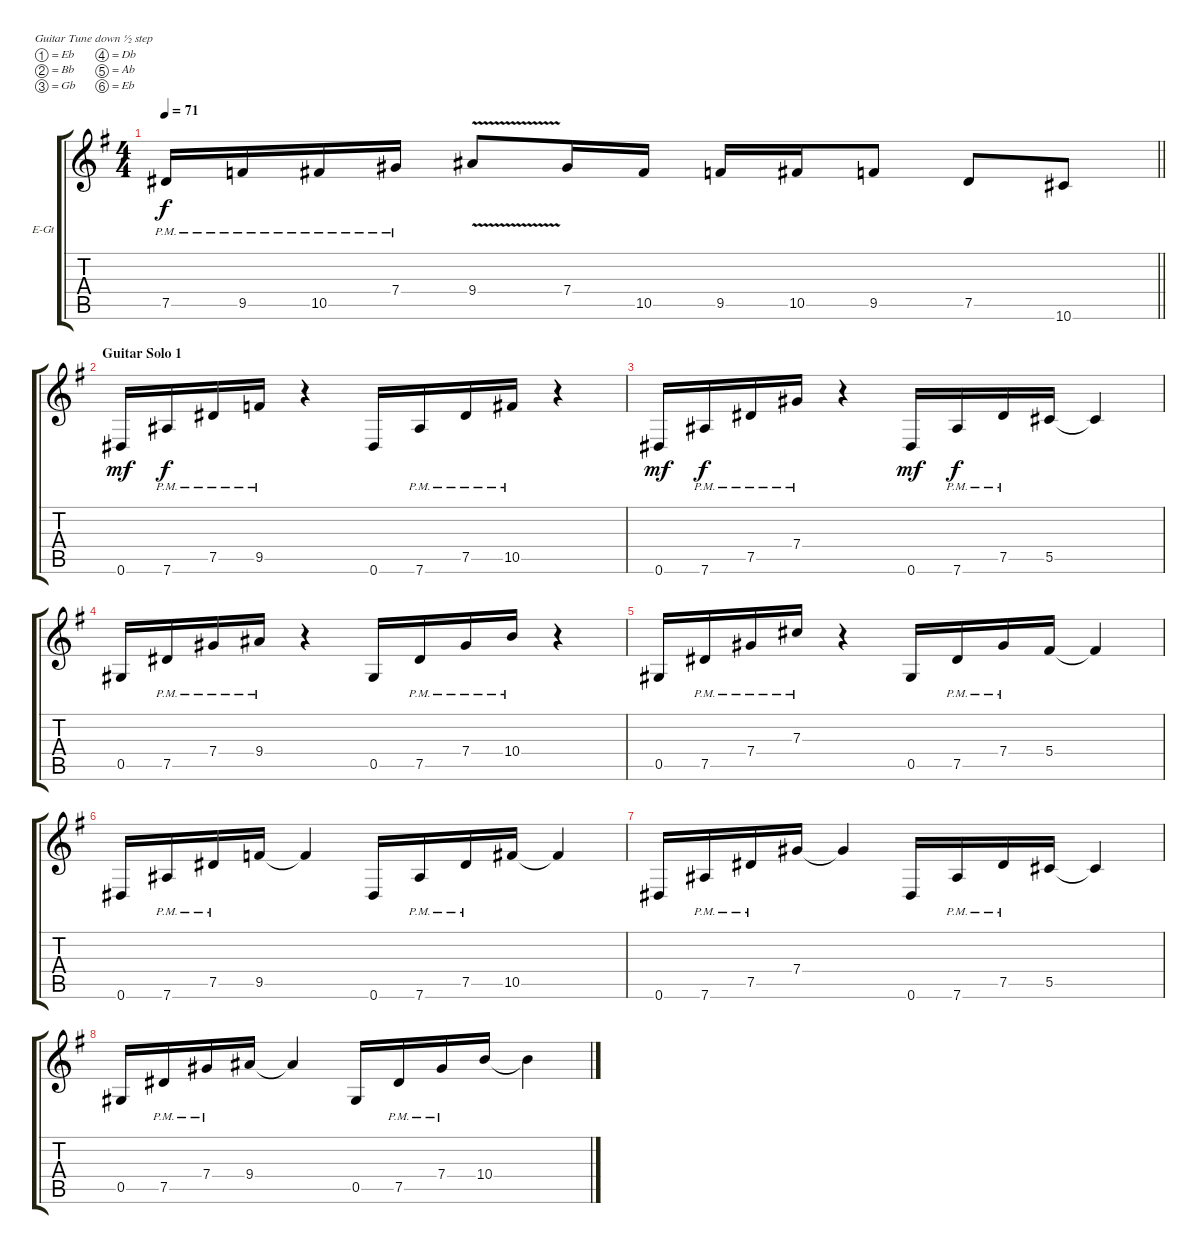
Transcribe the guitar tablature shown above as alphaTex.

\bracketExtendMode groupsimilarinstruments
\firstSystemTrackNameOrientation horizontal
\otherSystemsTrackNameOrientation horizontal
\track ("Гитара 1" "E-Gt") {instrument distortionguitar}
\staff {score tabs}
\tuning (Eb4 Bb3 Gb3 Db3 Ab2 Eb2)
\ts (4 4)
\tempo 71
\clef g2
\barLineRight lightlight
\ks eminor
7.5{pm}.16{dy f} 9.5{pm}.16 10.5{pm}.16 7.4{pm}.16 9.4{v}.8 7.4.16 10.5.16 9.5.16 10.5.16 9.5.8 7.5.8 10.6.8 |
\section ("" "Guitar Solo 1")
0.6.16{dy mf} 7.6{pm}.16{dy f} 7.5{pm}.16 9.5{pm}.16 r.4 0.6.16 7.6{pm}.16 7.5{pm}.16 10.5{pm}.16 r.4 |
0.6.16{dy mf} 7.6{pm}.16{dy f} 7.5{pm}.16 7.4{pm}.16 r.4 0.6.16{dy mf} 7.6{pm}.16{dy f} 7.5{pm}.16 5.5.16 5.5{t}.4 |
0.5.16 7.5{pm}.16 7.4{pm}.16 9.4{pm}.16 r.4 0.5.16 7.5{pm}.16 7.4{pm}.16 10.4{pm}.16 r.4 |
0.5.16 7.5{pm}.16 7.4{pm}.16 7.3{pm}.16 r.4 0.5.16 7.5{pm}.16 7.4{pm}.16 5.4.16 5.4{t}.4 |
0.6.16 7.6{pm}.16 7.5{pm}.16 9.5.16 9.5{t}.4 0.6.16 7.6{pm}.16 7.5{pm}.16 10.5.16 10.5{t}.4 |
0.6.16 7.6{pm}.16 7.5{pm}.16 7.4.16 7.4{t}.4 0.6.16 7.6{pm}.16 7.5{pm}.16 5.5.16 5.5{t}.4 |
0.5.16 7.5{pm}.16 7.4{pm}.16 9.4.16 9.4{t}.4 0.5.16 7.5{pm}.16 7.4{pm}.16 10.4.16 10.4{t}.4
